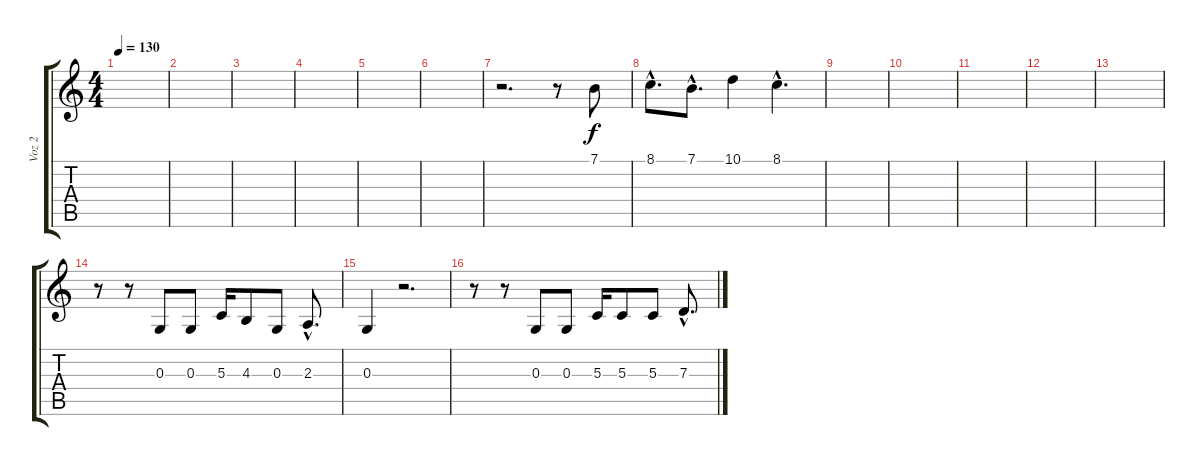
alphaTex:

\track ("Voz 2" "Voz 2") {instrument tenorsax}
\staff {score tabs}
\tuning (E4 B3 G3 D3 A2 E2) {hide}
\ts (4 4)
\tempo 130
\clef g2
\ks c
|
|
|
|
|
|
r.2{d} r.8 7.1.8{balance 8} |
8.1{hac}.8{d} 7.1{hac}.8{d} 10.1.4 8.1{hac}.4{d} |
|
|
|
|
|
r.8{balance 13} r.8 0.3.8 0.3.8 5.3.16 4.3.8 0.3.8 2.3{hac}.8{d} |
0.3.4 r.2{d} |
r.8 r.8 0.3.8 0.3.8 5.3.16 5.3.8 5.3.8 7.3{hac}.8{d}
